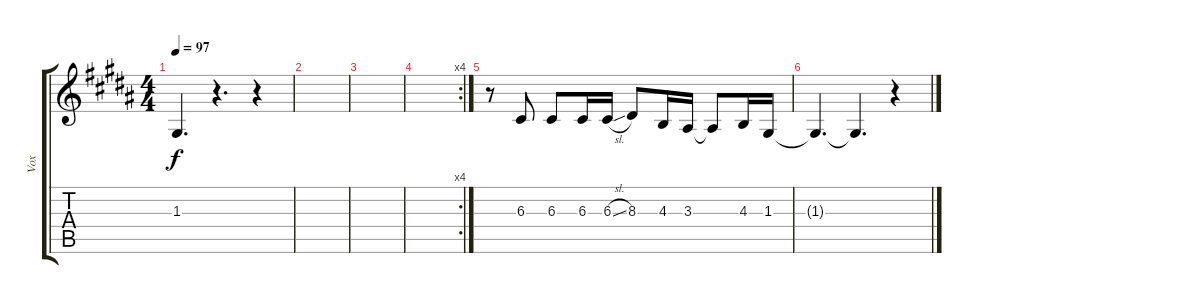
\track ("Vox" "Vox") {instrument trumpet}
\staff {score tabs}
\tuning (E4 B3 G3 D3 A2 E2) {hide}
\ts (4 4)
\tempo 97
\clef g2
\ks b
1.3{t}.4{d dy f} r.4{d} r.4 |
|
|
\rc 4
|
r.8 6.3.8 6.3.8 6.3.16 6.3{sl}.16 8.3.8 4.3.16 3.3.16 3.3{t}.8 4.3.16 1.3.16 |
1.3{t}.4{d} 1.3{t}.4{d} r.4
